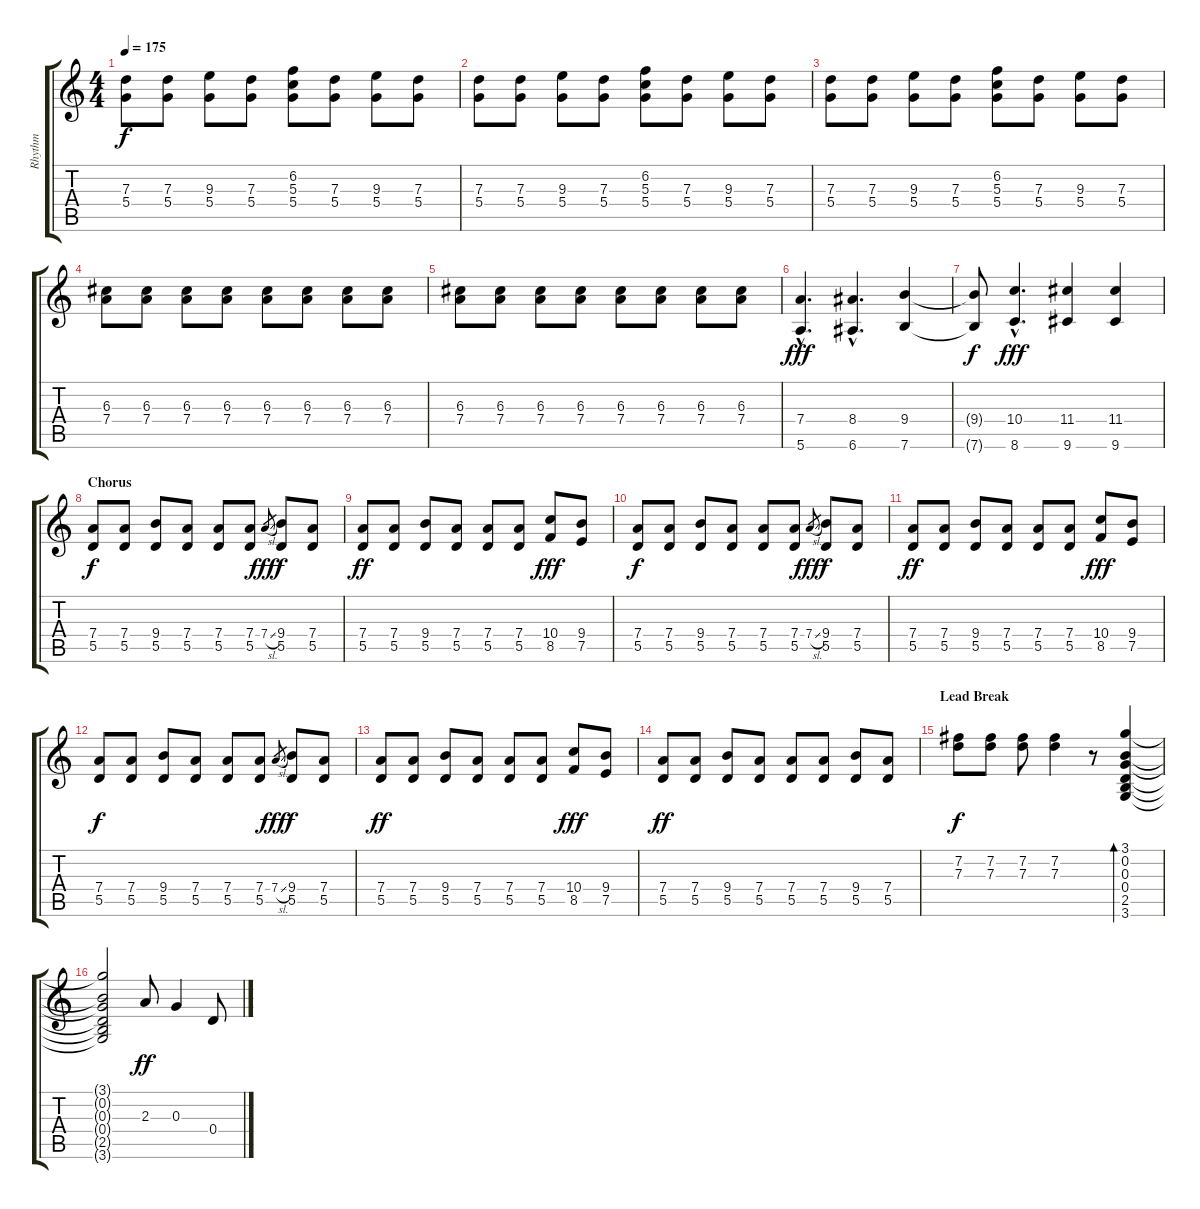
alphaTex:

\track ("Rhythm" "Rhythm") {instrument overdrivenguitar}
\staff {score tabs}
\tuning (E4 B3 G3 D3 A2 E2) {hide}
\ts (4 4)
\tempo 175
\clef g2
\ks c
(7.3 5.4).8{dy f} (7.3 5.4).8 (9.3 5.4).8 (7.3 5.4).8 (6.2 5.3 5.4).8 (7.3 5.4).8 (9.3 5.4).8 (7.3 5.4).8 |
(7.3 5.4).8 (7.3 5.4).8 (9.3 5.4).8 (7.3 5.4).8 (6.2 5.3 5.4).8 (7.3 5.4).8 (9.3 5.4).8 (7.3 5.4).8 |
(7.3 5.4).8 (7.3 5.4).8 (9.3 5.4).8 (7.3 5.4).8 (6.2 5.3 5.4).8 (7.3 5.4).8 (9.3 5.4).8 (7.3 5.4).8 |
(6.3 7.4).8 (6.3 7.4).8 (6.3 7.4).8 (6.3 7.4).8 (6.3 7.4).8 (6.3 7.4).8 (6.3 7.4).8 (6.3 7.4).8 |
(6.3 7.4).8 (6.3 7.4).8 (6.3 7.4).8 (6.3 7.4).8 (6.3 7.4).8 (6.3 7.4).8 (6.3 7.4).8 (6.3 7.4).8 |
(7.4{hac} 5.6{hac}).4{d dy fff} (8.4{hac} 6.6{hac}).4{d} (9.4 7.6).4 |
(9.4{t} 7.6{t}).8{dy f} (10.4{hac} 8.6{hac}).4{d dy fff} (11.4 9.6).4 (11.4 9.6).4 |
\section ("" "Chorus")
(7.4 5.5).8{dy f} (7.4 5.5).8 (9.4 5.5).8 (7.4 5.5).8 (7.4 5.5).8 (7.4 5.5).8 7.4{sl}.8{gr dy fff} (9.4 5.5).8{dy f} (7.4 5.5).8 |
(7.4 5.5).8{dy ff} (7.4 5.5).8 (9.4 5.5).8 (7.4 5.5).8 (7.4 5.5).8 (7.4 5.5).8 (10.4 8.5).8{dy fff} (9.4 7.5).8 |
(7.4 5.5).8{dy f} (7.4 5.5).8 (9.4 5.5).8 (7.4 5.5).8 (7.4 5.5).8 (7.4 5.5).8 7.4{sl}.8{gr dy fff} (9.4 5.5).8{dy f} (7.4 5.5).8 |
(7.4 5.5).8{dy ff} (7.4 5.5).8 (9.4 5.5).8 (7.4 5.5).8 (7.4 5.5).8 (7.4 5.5).8 (10.4 8.5).8{dy fff} (9.4 7.5).8 |
(7.4 5.5).8{dy f} (7.4 5.5).8 (9.4 5.5).8 (7.4 5.5).8 (7.4 5.5).8 (7.4 5.5).8 7.4{sl}.8{gr dy fff} (9.4 5.5).8{dy f} (7.4 5.5).8 |
(7.4 5.5).8{dy ff} (7.4 5.5).8 (9.4 5.5).8 (7.4 5.5).8 (7.4 5.5).8 (7.4 5.5).8 (10.4 8.5).8{dy fff} (9.4 7.5).8 |
(7.4 5.5).8{dy ff} (7.4 5.5).8 (9.4 5.5).8 (7.4 5.5).8 (7.4 5.5).8 (7.4 5.5).8 (9.4 5.5).8 (7.4 5.5).8 |
\section ("" "Lead Break")
(7.2 7.3).8{dy f} (7.2 7.3).8 (7.2 7.3).8 (7.2 7.3).4 r.8 (3.1 0.2 0.3 0.4 2.5 3.6).4{bd 240} |
(3.1{t} 0.2{t} 0.3{t} 0.4{t} 2.5{t} 3.6{t}).2 2.3.8{dy ff} 0.3.4 0.4.8
